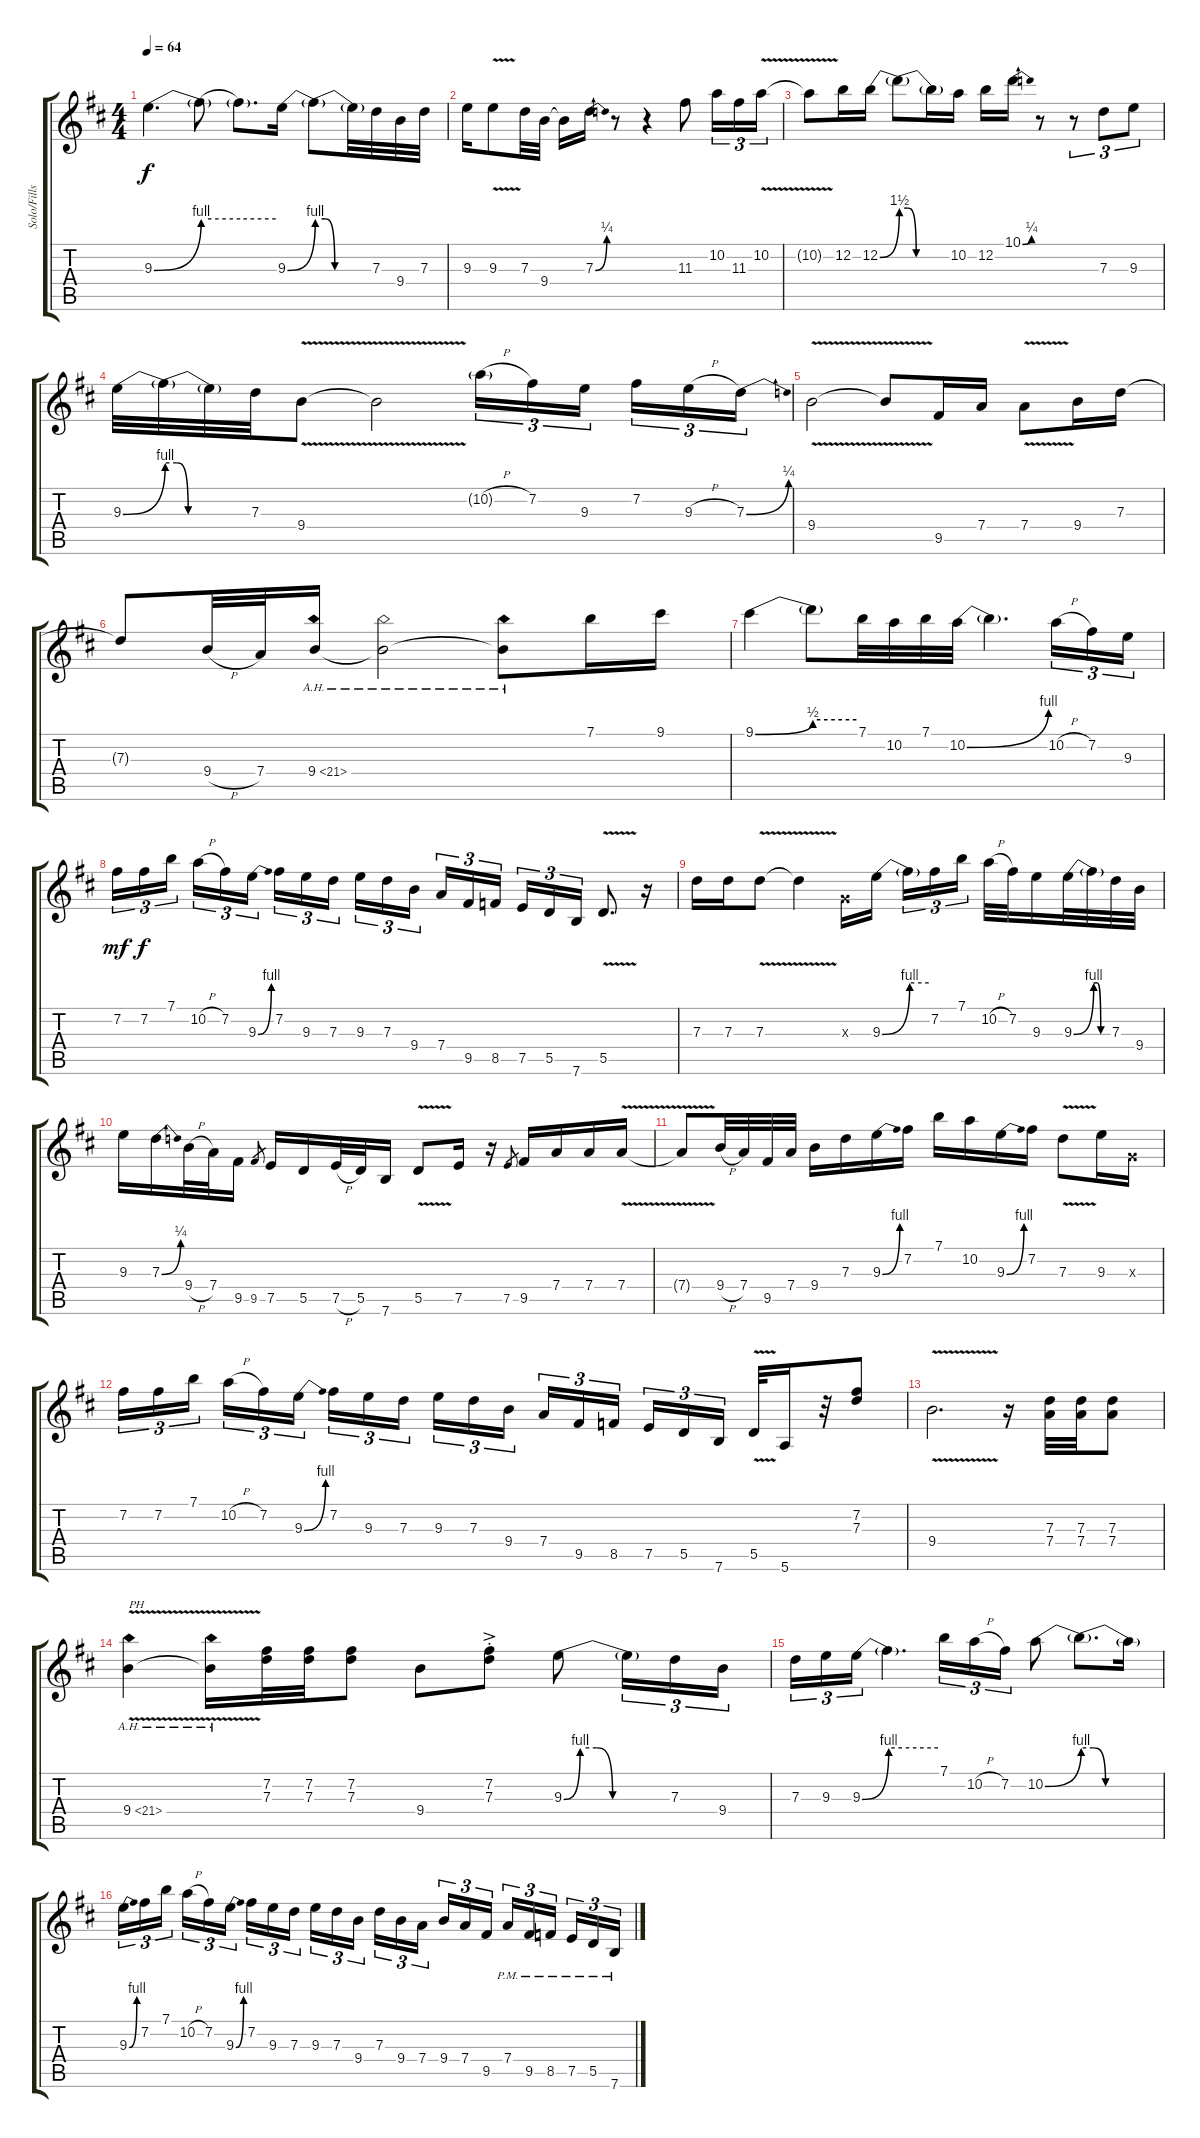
\track ("Solo/Fills" "Solo/Fills") {instrument distortionguitar}
\staff {score tabs}
\tuning (E4 B3 G3 D3 A2 E2) {hide}
\ts (4 4)
\tempo 64
\clef g2
\ks d
9.3{be (bend 0 0 60 4)}.4{d dy f} 9.3{be (hold 0 4 60 4) t}.8 9.3{be (hold 0 4 60 4) t}.8{d} 9.3{be (bend 0 0 60 4)}.16 9.3{be (custom 0 4 15 4 30 0 60 0) t}.8 9.3{be (hold 0 0 60 0) t}.32 7.3.32 9.4.32 7.3.32 |
9.3.16 9.3{v}.8 7.3.32 9.4.32 9.4{t}.16 7.3{be (bend 0 0 60 1)}.16 r.8 r.4 11.3.8 10.2.16{tu (3 2)} 11.3.16{tu (3 2)} 10.2{v}.16{tu (3 2)} |
10.2{v t}.8 12.2.16 12.2{be (bend 0 0 60 6)}.16 12.2{be (custom 0 6 15 6 30 0 60 0) t}.8 12.2{be (hold 0 0 60 0) t}.16 10.2.16 12.2.16 10.1{be (bend 0 0 60 1)}.16 r.8 r.8{tu (3 2)} 7.3.8{tu (3 2)} 9.3.8{tu (3 2)} |
9.3{be (bend 0 0 60 4)}.32 9.3{be (custom 0 4 15 4 30 0 60 0) t}.32 9.3{be (hold 0 0 60 0) t}.32 7.3.32 9.4{v}.8 9.4{v t}.2 10.2{h g}.16{tu (3 2)} 7.2.16{tu (3 2)} 9.3.16{tu (3 2)} 7.2.16{tu (3 2)} 9.3{h}.16{tu (3 2)} 7.3{be (bend 0 0 60 1)}.16{tu (3 2)} |
9.4{v}.2 9.4{v t}.8 9.5.16 7.4.16 7.4{v}.8 9.4.16 7.3.16 |
7.3{t}.8 9.4{h}.32 7.4.32 9.4{ah 12}.16 9.4{ah 12 t}.2 9.4{ah 12 t}.8 7.1.16 9.1.16 |
9.1{be (bend 0 0 60 2)}.4 9.1{be (hold 0 2 60 2) t}.8 7.1.32 10.2.32 7.1.32 10.2{be (bend 0 0 60 4)}.32 10.2{t}.4{d volume 14} 10.2{h}.16{tu (3 2)} 7.2.16{tu (3 2)} 9.3.16{tu (3 2)} |
7.2.16{tu (3 2) dy mf} 7.2.16{tu (3 2) dy f} 7.1.16{tu (3 2)} 10.2{h}.16{tu (3 2)} 7.2.16{tu (3 2)} 9.3{be (bend 0 0 60 4)}.16{tu (3 2)} 7.2.16{tu (3 2)} 9.3.16{tu (3 2)} 7.3.16{tu (3 2)} 9.3.16{tu (3 2)} 7.3.16{tu (3 2)} 9.4.16{tu (3 2)} 7.4.16{tu (3 2)} 9.5.16{tu (3 2)} 8.5.16{tu (3 2)} 7.5.16{tu (3 2)} 5.5.16{tu (3 2)} 7.6.16{tu (3 2)} 5.5{v}.8{d} r.16 |
7.3.16 7.3.16 7.3{v}.8 7.3{v t}.4 0.3{x}.16 9.3{be (bend 0 0 60 4)}.16 9.3{be (hold 0 4 60 4) t}.16{tu (3 2)} 7.2.16{tu (3 2)} 7.1.16{tu (3 2)} 10.2{h}.32 7.2.32 9.3.16 9.3{be (bend 0 0 60 4)}.32 9.3{be (custom 0 4 15 4 30 0 60 0) t}.32 7.3.32 9.4.32 |
9.3.16 7.3{be (bend 0 0 60 1)}.16 9.4{h}.32 7.4.32 9.5.16 9.5.8{gr} 7.5.16 5.5.16 7.5{h}.32 5.5.32 7.6.16 5.5{v}.8 7.5.16 r.16 7.5.8{gr} 9.5.16 7.4.16 7.4.16 7.4{v}.16 |
7.4{v t}.8 9.4{h}.32 7.4.32 9.5.32 7.4.32 9.4.16 7.3.16 9.3{be (bend 0 0 60 4)}.16 7.2.16 7.1.16 10.2.16 9.3{be (bend 0 0 60 4)}.16 7.2.16 7.3{v}.8 9.3.16 0.3{x}.16 |
7.2.16{tu (3 2)} 7.2.16{tu (3 2)} 7.1.16{tu (3 2)} 10.2{h}.16{tu (3 2)} 7.2.16{tu (3 2)} 9.3{be (bend 0 0 60 4)}.16{tu (3 2)} 7.2.16{tu (3 2)} 9.3.16{tu (3 2)} 7.3.16{tu (3 2)} 9.3.16{tu (3 2)} 7.3.16{tu (3 2)} 9.4.16{tu (3 2)} 7.4.16{tu (3 2)} 9.5.16{tu (3 2)} 8.5.16{tu (3 2)} 7.5.16{tu (3 2)} 5.5.16{tu (3 2)} 7.6.16{tu (3 2)} 5.5{v}.32 5.6.16 r.32 (7.2 7.3).8 |
9.4{v}.2{d} r.16 (7.3 7.4).32 (7.3 7.4).32 (7.3 7.4).8 |
9.4{ah 12 v}.4{txt "PH"} 9.4{ah 12 v t}.16 (7.2 7.3).32 (7.2 7.3).32 (7.2 7.3).8 9.4.8 (7.2{ac st} 7.3).8 9.3{be (custom 0 0 15 4 30 4 45 0 60 0)}.8 9.3{be (hold 0 0 60 0) t}.16{tu (3 2)} 7.3.16{tu (3 2)} 9.4.16{tu (3 2)} |
7.3.16{tu (3 2)} 9.3.16{tu (3 2)} 9.3{be (bend 0 0 60 4)}.16{tu (3 2)} 9.3{be (hold 0 4 60 4) t}.4{d} 7.1.16{tu (3 2)} 10.2{h}.16{tu (3 2)} 7.2.16{tu (3 2)} 10.2{be (bend 0 0 60 4)}.8 10.2{be (custom 0 4 15 4 30 0 60 0) t}.8{d} 10.2{be (hold 0 0 60 0) t}.16 |
9.3{be (bend 0 0 60 4)}.16{tu (3 2)} 7.2.16{tu (3 2)} 7.1.16{tu (3 2)} 10.2{h}.16{tu (3 2)} 7.2.16{tu (3 2)} 9.3{be (bend 0 0 60 4)}.16{tu (3 2)} 7.2.16{tu (3 2)} 9.3.16{tu (3 2)} 7.3.16{tu (3 2)} 9.3.16{tu (3 2)} 7.3.16{tu (3 2)} 9.4.16{tu (3 2)} 7.3.16{tu (3 2)} 9.4.16{tu (3 2)} 7.4.16{tu (3 2)} 9.4.16{tu (3 2)} 7.4.16{tu (3 2)} 9.5.16{tu (3 2)} 7.4{pm}.16{tu (3 2)} 9.5{pm}.16{tu (3 2)} 8.5{pm}.16{tu (3 2)} 7.5{pm}.16{tu (3 2)} 5.5{pm}.16{tu (3 2)} 7.6{pm}.16{tu (3 2)}
